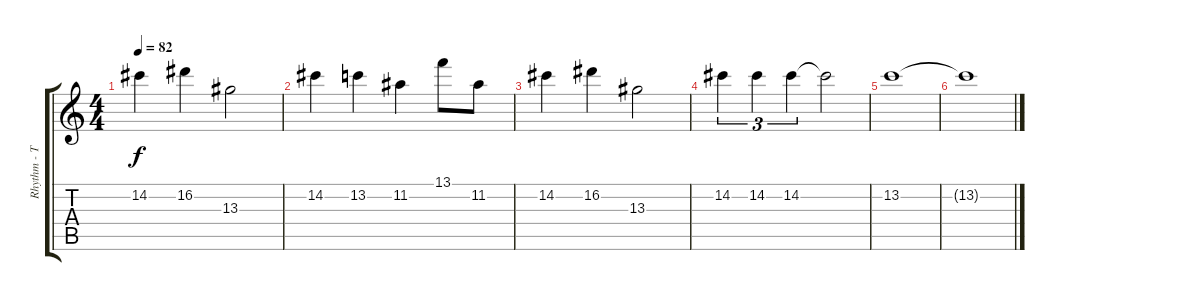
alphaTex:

\track ("Rhythm - Taylor York" "Rhythm - T") {instrument distortionguitar}
\staff {score tabs}
\tuning (E4 B3 G3 D3 A2 D2) {hide}
\ts (4 4)
\tempo 82
\clef g2
\ks c
14.2.4{dy f} 16.2.4 13.3.2 |
14.2.4 13.2.4 11.2.4 13.1.8 11.2.8 |
14.2.4 16.2.4 13.3.2 |
14.2.4{tu (3 2)} 14.2.4{tu (3 2)} 14.2.4{tu (3 2)} 14.2{t}.2 |
13.2.1 |
13.2{t}.1
